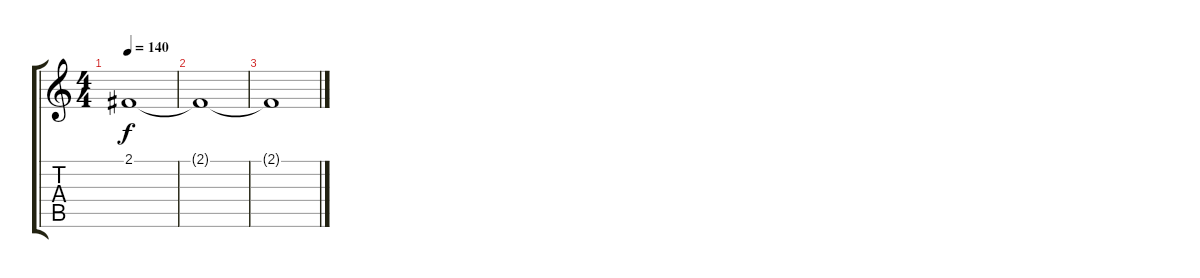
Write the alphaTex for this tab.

\track "" {instrument acousticgrandpiano}
\staff {score tabs}
\tuning (E4 B3 G3 D3 A2 E2) {hide}
\ts (4 4)
\tempo 140
\clef g2
\ks c
2.1{t}.1{dy f} |
2.1{t}.1 |
2.1{t}.1
